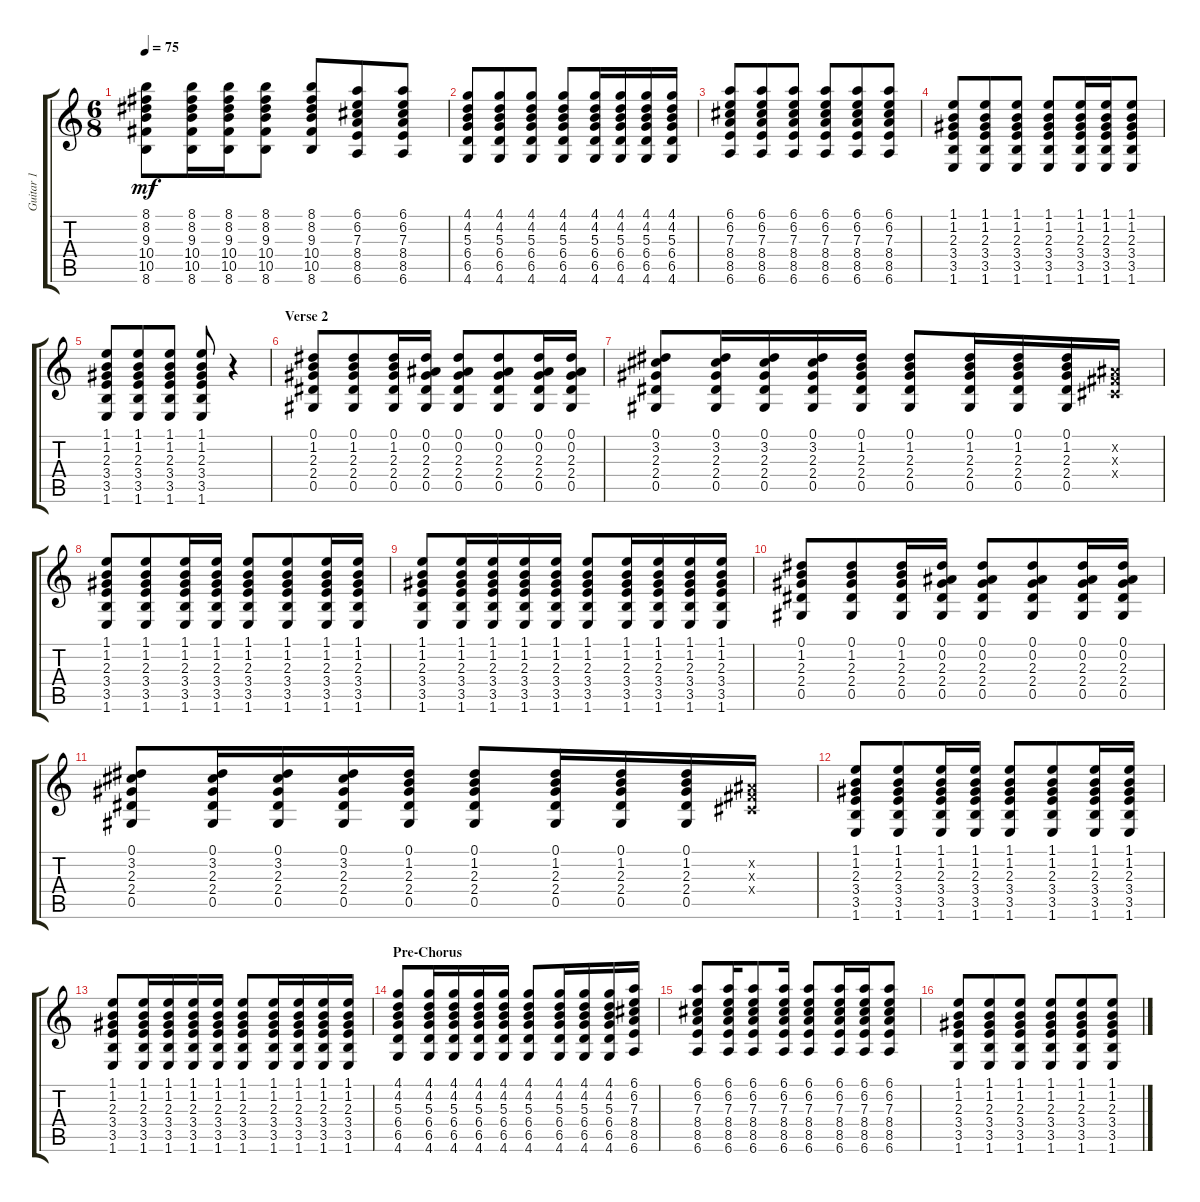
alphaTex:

\track ("Guitar 1" "Guitar 1") {instrument acousticguitarsteel}
\staff {score tabs}
\tuning (Eb4 Bb3 Gb3 Db3 Ab2 Eb2) {hide}
\ts (6 8)
\tempo 75
\clef g2
\ks c
(8.1 8.2 9.3 10.4 10.5 8.6).8{dy mf} (8.1 8.2 9.3 10.4 10.5 8.6).16 (8.1 8.2 9.3 10.4 10.5 8.6).16 (8.1 8.2 9.3 10.4 10.5 8.6).8 (8.1 8.2 9.3 10.4 10.5 8.6).8 (6.1 6.2 7.3 8.4 8.5 6.6).8 (6.1 6.2 7.3 8.4 8.5 6.6).8 |
(4.1 4.2 5.3 6.4 6.5 4.6).8 (4.1 4.2 5.3 6.4 6.5 4.6).8 (4.1 4.2 5.3 6.4 6.5 4.6).8 (4.1 4.2 5.3 6.4 6.5 4.6).8 (4.1 4.2 5.3 6.4 6.5 4.6).16 (4.1 4.2 5.3 6.4 6.5 4.6).16 (4.1 4.2 5.3 6.4 6.5 4.6).16 (4.1 4.2 5.3 6.4 6.5 4.6).16 |
(6.1 6.2 7.3 8.4 8.5 6.6).8 (6.1 6.2 7.3 8.4 8.5 6.6).8 (6.1 6.2 7.3 8.4 8.5 6.6).8 (6.1 6.2 7.3 8.4 8.5 6.6).8 (6.1 6.2 7.3 8.4 8.5 6.6).8 (6.1 6.2 7.3 8.4 8.5 6.6).8 |
(1.1 1.2 2.3 3.4 3.5 1.6).8 (1.1 1.2 2.3 3.4 3.5 1.6).8 (1.1 1.2 2.3 3.4 3.5 1.6).8 (1.1 1.2 2.3 3.4 3.5 1.6).8 (1.1 1.2 2.3 3.4 3.5 1.6).16 (1.1 1.2 2.3 3.4 3.5 1.6).16 (1.1 1.2 2.3 3.4 3.5 1.6).8 |
(1.1 1.2 2.3 3.4 3.5 1.6).8 (1.1 1.2 2.3 3.4 3.5 1.6).8 (1.1 1.2 2.3 3.4 3.5 1.6).8 (1.1 1.2 2.3 3.4 3.5 1.6).8 r.4 |
\section ("" "Verse 2")
(0.1 1.2 2.3 2.4 0.5).8 (0.1 1.2 2.3 2.4 0.5).8 (0.1 1.2 2.3 2.4 0.5).16 (0.1 0.2 2.3 2.4 0.5).16 (0.1 0.2 2.3 2.4 0.5).8 (0.1 0.2 2.3 2.4 0.5).8 (0.1 0.2 2.3 2.4 0.5).16 (0.1 0.2 2.3 2.4 0.5).16 |
(0.1 3.2 2.3 2.4 0.5).8 (0.1 3.2 2.3 2.4 0.5).16 (0.1 3.2 2.3 2.4 0.5).16 (0.1 3.2 2.3 2.4 0.5).16 (0.1 1.2 2.3 2.4 0.5).16 (0.1 1.2 2.3 2.4 0.5).8 (0.1 1.2 2.3 2.4 0.5).16 (0.1 1.2 2.3 2.4 0.5).16 (0.1 1.2 2.3 2.4 0.5).16 (0.2{x} 0.3{x} 0.4{x}).16 |
(1.1 1.2 2.3 3.4 3.5 1.6).8 (1.1 1.2 2.3 3.4 3.5 1.6).8 (1.1 1.2 2.3 3.4 3.5 1.6).16 (1.1 1.2 2.3 3.4 3.5 1.6).16 (1.1 1.2 2.3 3.4 3.5 1.6).8 (1.1 1.2 2.3 3.4 3.5 1.6).8 (1.1 1.2 2.3 3.4 3.5 1.6).16 (1.1 1.2 2.3 3.4 3.5 1.6).16 |
(1.1 1.2 2.3 3.4 3.5 1.6).8 (1.1 1.2 2.3 3.4 3.5 1.6).16 (1.1 1.2 2.3 3.4 3.5 1.6).16 (1.1 1.2 2.3 3.4 3.5 1.6).16 (1.1 1.2 2.3 3.4 3.5 1.6).16 (1.1 1.2 2.3 3.4 3.5 1.6).8 (1.1 1.2 2.3 3.4 3.5 1.6).16 (1.1 1.2 2.3 3.4 3.5 1.6).16 (1.1 1.2 2.3 3.4 3.5 1.6).16 (1.1 1.2 2.3 3.4 3.5 1.6).16 |
(0.1 1.2 2.3 2.4 0.5).8 (0.1 1.2 2.3 2.4 0.5).8 (0.1 1.2 2.3 2.4 0.5).16 (0.1 0.2 2.3 2.4 0.5).16 (0.1 0.2 2.3 2.4 0.5).8 (0.1 0.2 2.3 2.4 0.5).8 (0.1 0.2 2.3 2.4 0.5).16 (0.1 0.2 2.3 2.4 0.5).16 |
(0.1 3.2 2.3 2.4 0.5).8 (0.1 3.2 2.3 2.4 0.5).16 (0.1 3.2 2.3 2.4 0.5).16 (0.1 3.2 2.3 2.4 0.5).16 (0.1 1.2 2.3 2.4 0.5).16 (0.1 1.2 2.3 2.4 0.5).8 (0.1 1.2 2.3 2.4 0.5).16 (0.1 1.2 2.3 2.4 0.5).16 (0.1 1.2 2.3 2.4 0.5).16 (0.2{x} 0.3{x} 0.4{x}).16 |
(1.1 1.2 2.3 3.4 3.5 1.6).8 (1.1 1.2 2.3 3.4 3.5 1.6).8 (1.1 1.2 2.3 3.4 3.5 1.6).16 (1.1 1.2 2.3 3.4 3.5 1.6).16 (1.1 1.2 2.3 3.4 3.5 1.6).8 (1.1 1.2 2.3 3.4 3.5 1.6).8 (1.1 1.2 2.3 3.4 3.5 1.6).16 (1.1 1.2 2.3 3.4 3.5 1.6).16 |
(1.1 1.2 2.3 3.4 3.5 1.6).8 (1.1 1.2 2.3 3.4 3.5 1.6).16 (1.1 1.2 2.3 3.4 3.5 1.6).16 (1.1 1.2 2.3 3.4 3.5 1.6).16 (1.1 1.2 2.3 3.4 3.5 1.6).16 (1.1 1.2 2.3 3.4 3.5 1.6).8 (1.1 1.2 2.3 3.4 3.5 1.6).16 (1.1 1.2 2.3 3.4 3.5 1.6).16 (1.1 1.2 2.3 3.4 3.5 1.6).16 (1.1 1.2 2.3 3.4 3.5 1.6).16 |
\section ("" "Pre-Chorus")
(4.1 4.2 5.3 6.4 6.5 4.6).8 (4.1 4.2 5.3 6.4 6.5 4.6).16 (4.1 4.2 5.3 6.4 6.5 4.6).16 (4.1 4.2 5.3 6.4 6.5 4.6).16 (4.1 4.2 5.3 6.4 6.5 4.6).16 (4.1 4.2 5.3 6.4 6.5 4.6).8 (4.1 4.2 5.3 6.4 6.5 4.6).16 (4.1 4.2 5.3 6.4 6.5 4.6).16 (4.1 4.2 5.3 6.4 6.5 4.6).16 (6.1 6.2 7.3 8.4 8.5 6.6).16 |
(6.1 6.2 7.3 8.4 8.5 6.6).8 (6.1 6.2 7.3 8.4 8.5 6.6).16 (6.1 6.2 7.3 8.4 8.5 6.6).8 (6.1 6.2 7.3 8.4 8.5 6.6).16 (6.1 6.2 7.3 8.4 8.5 6.6).8 (6.1 6.2 7.3 8.4 8.5 6.6).16 (6.1 6.2 7.3 8.4 8.5 6.6).16 (6.1 6.2 7.3 8.4 8.5 6.6).8 |
(1.1 1.2 2.3 3.4 3.5 1.6).8 (1.1 1.2 2.3 3.4 3.5 1.6).8 (1.1 1.2 2.3 3.4 3.5 1.6).8 (1.1 1.2 2.3 3.4 3.5 1.6).8 (1.1 1.2 2.3 3.4 3.5 1.6).8 (1.1 1.2 2.3 3.4 3.5 1.6).8
